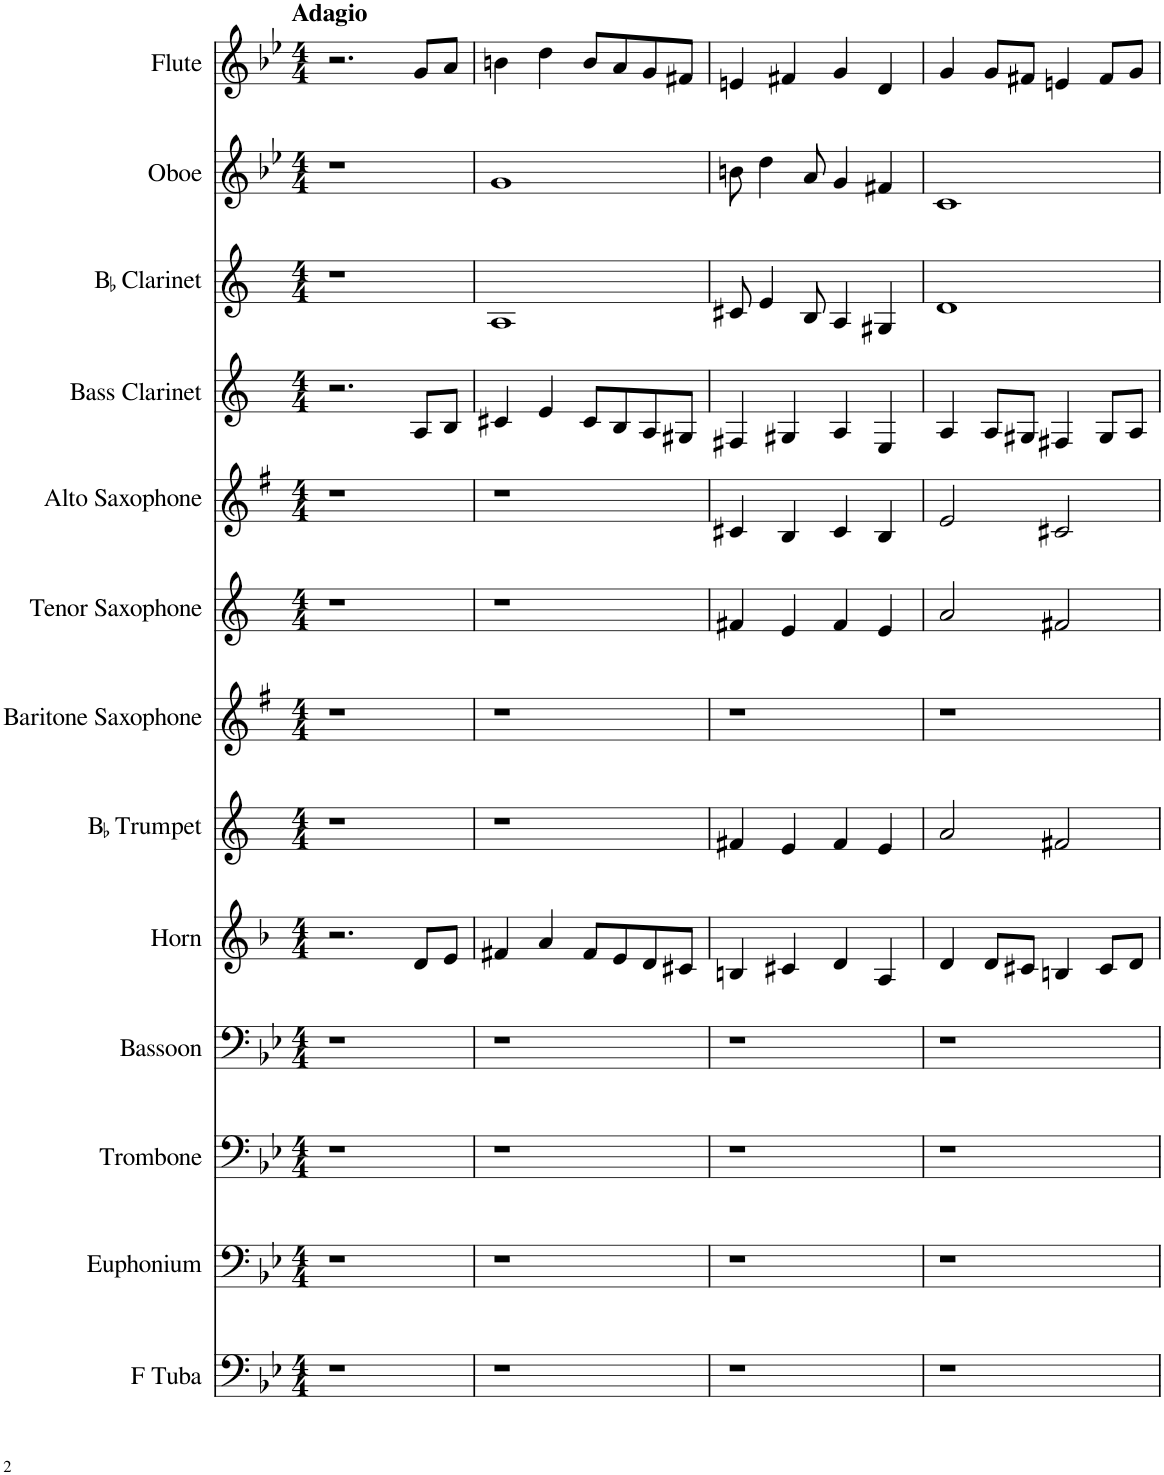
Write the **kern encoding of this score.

**kern	**kern	**kern	**kern	**kern	**kern	**kern	**kern	**kern	**kern	**kern	**kern	**kern
*part13	*part12	*part11	*part10	*part9	*part8	*part7	*part6	*part5	*part4	*part3	*part2	*part1
*staff13	*staff12	*staff11	*staff10	*staff9	*staff8	*staff7	*staff6	*staff5	*staff4	*staff3	*staff2	*staff1
*I"F Tuba	*I"Euphonium	*I"Trombone	*I"Bassoon	*I"Horn	*I"BaccidentalFlat Trumpet	*I"Baritone Saxophone	*I"Tenor Saxophone	*I"Alto Saxophone	*I"Bass Clarinet	*I"BaccidentalFlat Clarinet	*I"Oboe	*I"Flute
*I'F Tu.	*I'Eu.	*I'Trb.	*I'Bsn.	*I'Hn.	*I'BaccidentalFlat Tpt.	*I'Bar. Sax.	*I'T. Sax.	*I'A. Sax.	*I'B. Cl.	*I'BaccidentalFlat Cl.	*I'Ob.	*I'Fl.
*clefF4	*clefF4	*clefF4	*clefF4	*clefG2	*clefG2	*clefG2	*clefG2	*clefG2	*clefG2	*clefG2	*clefG2	*clefG2
*	*	*	*	*Trd4c7	*Trd1c2	*Trd12c21	*Trd8c14	*Trd5c9	*Trd8c14	*Trd1c2	*	*
*k[b-e-]	*k[b-e-]	*k[b-e-]	*k[b-e-]	*k[b-]	*k[]	*k[f#]	*k[]	*k[f#]	*k[]	*k[]	*k[b-e-]	*k[b-e-]
*M4/4	*M4/4	*M4/4	*M4/4	*M4/4	*M4/4	*M4/4	*M4/4	*M4/4	*M4/4	*M4/4	*M4/4	*M4/4
=1	=1	=1	=1	=1	=1	=1	=1	=1	=1	=1	=1	=1
!	!	!	!	!	!	!	!	!	!	!	!	!LO:TX:a:B:t=Adagio
1r	1r	1r	1r	2.r	1r	1r	1r	1r	2.r	1r	1r	2.r
.	.	.	.	8d/L	.	.	.	.	8A/L	.	.	8g/L
.	.	.	.	8e/J	.	.	.	.	8B/J	.	.	8a/J
=2	=2	=2	=2	=2	=2	=2	=2	=2	=2	=2	=2	=2
1r	1r	1r	1r	4f#X/	1r	1r	1r	1r	4c#X/	1A	1g	4bn\
.	.	.	.	4a/	.	.	.	.	4e/	.	.	4dd\
.	.	.	.	8f#/L	.	.	.	.	8c#/L	.	.	8b/L
.	.	.	.	8e/	.	.	.	.	8B/	.	.	8a/
.	.	.	.	8d/	.	.	.	.	8A/	.	.	8g/
.	.	.	.	8c#X/J	.	.	.	.	8G#X/J	.	.	8f#X/J
=3	=3	=3	=3	=3	=3	=3	=3	=3	=3	=3	=3	=3
1r	1r	1r	1r	4Bn/	4f#X/	1r	4f#X/	4c#X/	4F#X/	8c#X/	8bn\	4en/
.	.	.	.	.	.	.	.	.	.	4e/	4dd\	.
.	.	.	.	4c#X/	4e/	.	4e/	4B/	4G#X/	.	.	4f#X/
.	.	.	.	.	.	.	.	.	.	8B/	8a/	.
.	.	.	.	4d/	4f#/	.	4f#/	4c#/	4A/	4A/	4g/	4g/
.	.	.	.	4A/	4e/	.	4e/	4B/	4E/	4G#X/	4f#X/	4d/
=4	=4	=4	=4	=4	=4	=4	=4	=4	=4	=4	=4	=4
1r	1r	1r	1r	4d/	2a/	1r	2a/	2e/	4A/	1d	1c	4g/
.	.	.	.	8d/L	.	.	.	.	8A/L	.	.	8g/L
.	.	.	.	8c#X/J	.	.	.	.	8G#X/J	.	.	8f#X/J
.	.	.	.	4Bn/	2f#X/	.	2f#X/	2c#X/	4F#X/	.	.	4en/
.	.	.	.	8c#/L	.	.	.	.	8G#/L	.	.	8f#/L
.	.	.	.	8d/J	.	.	.	.	8A/J	.	.	8g/J
=	=	=	=	=	=	=	=	=	=	=	=	=
*-	*-	*-	*-	*-	*-	*-	*-	*-	*-	*-	*-	*-
